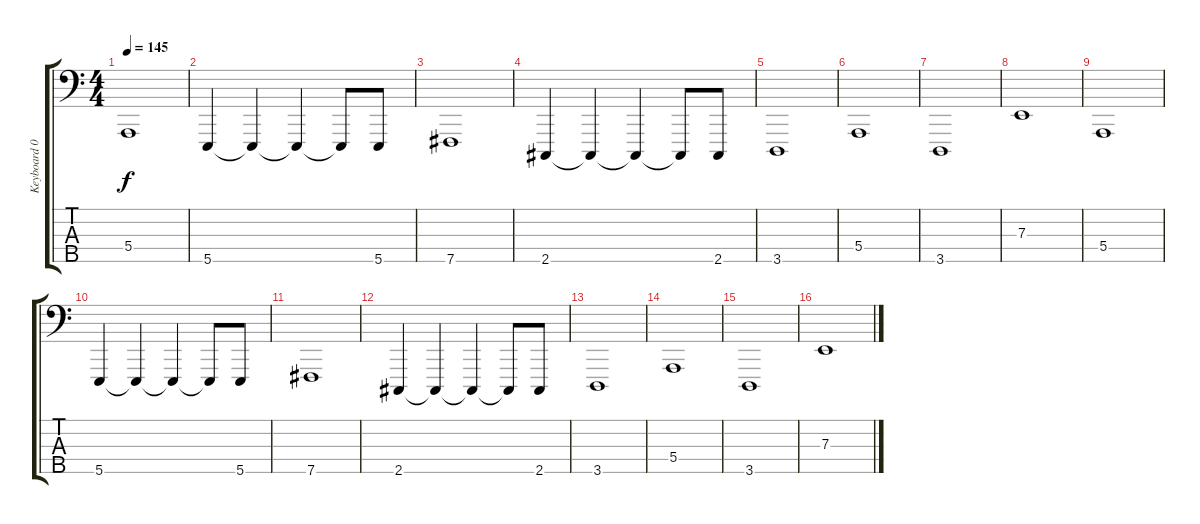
\track ("Keyboard 00" "Keyboard 0") {instrument acousticgrandpiano}
\staff {score tabs}
\tuning (G2 D2 A1 E1 B0) {hide}
\ts (4 4)
\tempo 145
\clef f4
\ks c
5.4.1{dy f} |
5.5.4 5.5{t}.4 5.5{t}.4 5.5{t}.8 5.5.8 |
7.5.1 |
2.5.4 2.5{t}.4 2.5{t}.4 2.5{t}.8 2.5.8 |
3.5.1 |
5.4.1 |
3.5.1 |
7.3.1 |
5.4.1 |
5.5.4 5.5{t}.4 5.5{t}.4 5.5{t}.8 5.5.8 |
7.5.1 |
2.5.4 2.5{t}.4 2.5{t}.4 2.5{t}.8 2.5.8 |
3.5.1 |
5.4.1 |
3.5.1 |
7.3.1
